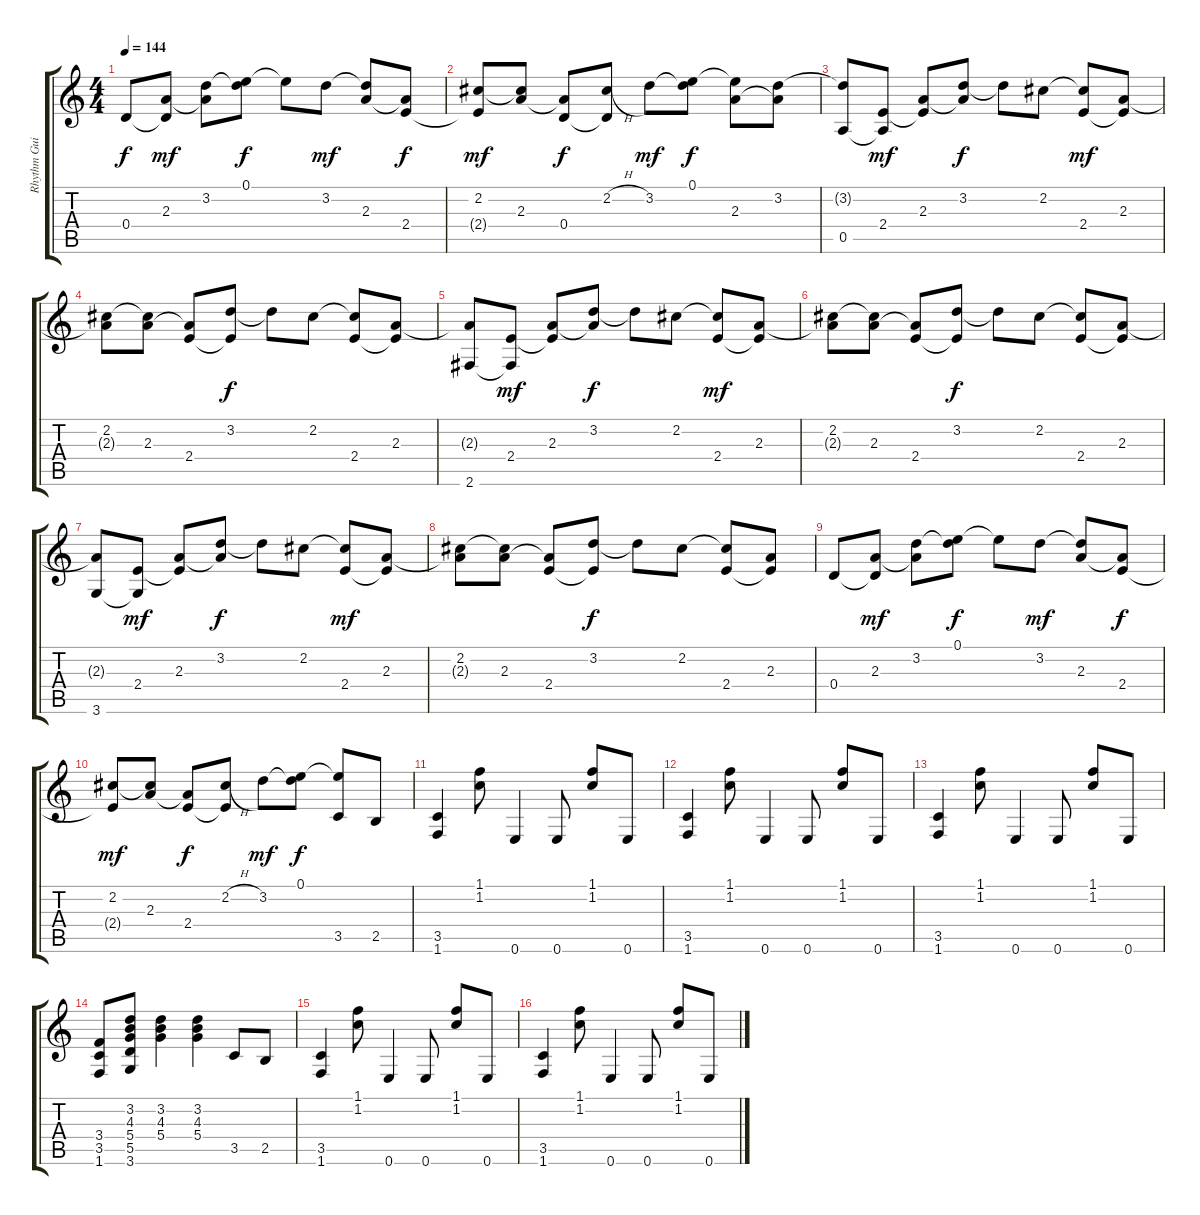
\track ("Rhythm Guitar 1" "Rhythm Gui") {instrument distortionguitar}
\staff {score tabs}
\tuning (E4 B3 G3 D3 A2 E2) {hide}
\ts (4 4)
\tempo 144
\clef g2
\ks c
0.4.8{dy f} (2.3 0.4{t}).8{dy mf} (3.2 2.3{t}).8 (0.1 3.2{t}).8{dy f} 0.1{t}.8 3.2.8{dy mf} (3.2{t} 2.3).8 (2.3{t} 2.4).8{dy f} |
(2.2 2.4{t}).8{dy mf} (2.2{t} 2.3).8 (2.3{t} 0.4).8{dy f} (2.2{h} 0.4{t}).8 3.2.8{dy mf} (0.1 3.2{t}).8{dy f} (0.1{t} 2.3).8 (3.2 2.3{t}).8 |
(3.2{t} 0.5).8 (2.4 0.5{t}).8{dy mf} (2.3 2.4{t}).8 (3.2 2.3{t}).8{dy f} 3.2{t}.8 2.2.8 (2.2{t} 2.4).8{dy mf} (2.3 2.4{t}).8 |
(2.2 2.3{t}).8 (2.2{t} 2.3).8 (2.3{t} 2.4).8 (3.2 2.4{t}).8{dy f} 3.2{t}.8 2.2.8 (2.2{t} 2.4).8 (2.3 2.4{t}).8 |
(2.3{t} 2.6).8 (2.4 2.6{t}).8{dy mf} (2.3 2.4{t}).8 (3.2 2.3{t}).8{dy f} 3.2{t}.8 2.2.8 (2.2{t} 2.4).8{dy mf} (2.3 2.4{t}).8 |
(2.2 2.3{t}).8 (2.2{t} 2.3).8 (2.3{t} 2.4).8 (3.2 2.4{t}).8{dy f} 3.2{t}.8 2.2.8 (2.2{t} 2.4).8 (2.3 2.4{t}).8 |
(2.3{t} 3.6).8 (2.4 3.6{t}).8{dy mf} (2.3 2.4{t}).8 (3.2 2.3{t}).8{dy f} 3.2{t}.8 2.2.8 (2.2{t} 2.4).8{dy mf} (2.3 2.4{t}).8 |
(2.2 2.3{t}).8 (2.2{t} 2.3).8 (2.3{t} 2.4).8 (3.2 2.4{t}).8{dy f} 3.2{t}.8 2.2.8 (2.2{t} 2.4).8 (2.3 2.4{t}).8 |
0.4.8 (2.3 0.4{t}).8{dy mf} (3.2 2.3{t}).8 (0.1 3.2{t}).8{dy f} 0.1{t}.8 3.2.8{dy mf} (3.2{t} 2.3).8 (2.3{t} 2.4).8{dy f} |
(2.2 2.4{t}).8{dy mf} (2.2{t} 2.3).8 (2.3{t} 2.4).8{dy f} (2.2{h} 2.4{t}).8 3.2.8{dy mf} (0.1 3.2{t}).8{dy f} (0.1{t} 3.5).8 2.5.8 |
(3.5 1.6).4 (1.1 1.2).8 0.6.4 0.6.8 (1.1 1.2).8 0.6.8 |
(3.5 1.6).4 (1.1 1.2).8 0.6.4 0.6.8 (1.1 1.2).8 0.6.8 |
(3.5 1.6).4 (1.1 1.2).8 0.6.4 0.6.8 (1.1 1.2).8 0.6.8 |
(3.4 3.5 1.6).8 (3.2 4.3 5.4 5.5 3.6).8 (3.2 4.3 5.4).4 (3.2 4.3 5.4).4 3.5.8 2.5.8 |
(3.5 1.6).4 (1.1 1.2).8 0.6.4 0.6.8 (1.1 1.2).8 0.6.8 |
(3.5 1.6).4 (1.1 1.2).8 0.6.4 0.6.8 (1.1 1.2).8 0.6.8
